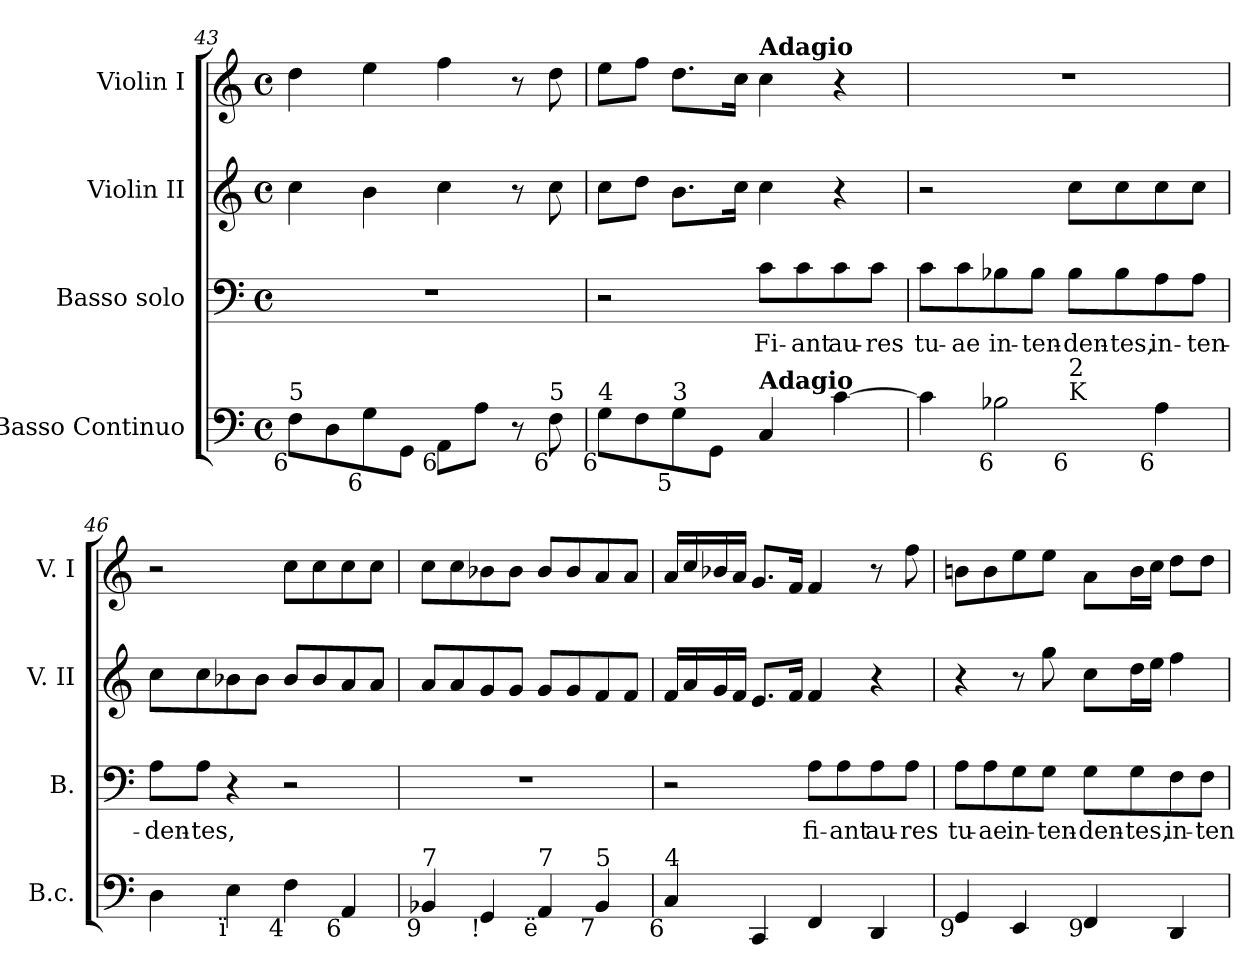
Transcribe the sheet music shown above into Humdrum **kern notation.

**kern	**kern	**text	**kern	**kern
*part4	*part3	*part3	*part2	*part1
*staff4	*staff3	*staff3	*staff2	*staff1
*I"Basso Continuo	*I"Basso solo	*	*I"Violin II	*I"Violin I
*I'B.c.	*I'B.	*	*I'V. II	*I'V. I
*clefF4	*clefF4	*	*clefG2	*clefG2
*k[]	*k[]	*	*k[]	*k[]
*a:	*a:	*	*a:	*a:
*M4/4	*M4/4	*	*M4/4	*M4/4
*met(c)	*met(c)	*	*met(c)	*met(c)
=43	=43	=43	=43	=43
!LO:TX:b:rj:t=6	!	!	!	!
!LO:TX:t=5	!	!	!	!
8Fi\L	1r	.	4cci\	4ddi\
8Di\	.	.	.	.
!LO:TX:b:rj:t=6	!	!	!	!
8Gi\	.	.	4bi\	4eei\
8GGi\J	.	.	.	.
!LO:TX:b:rj:t=6	!	!	!	!
8AAi\L	.	.	4cci\	4ffi\
8Ai\J	.	.	.	.
8r	.	.	8r	8r
!LO:TX:b:rj:t=6	!	!	!	!
!LO:TX:t=5	!	!	!	!
8Fi\	.	.	8cci\	8ddi\
=44	=44	=44	=44	=44
!LO:TX:b:rj:t=6	!	!	!	!
!LO:TX:t=4	!	!	!	!
8Gi\L	2r	.	8cci\L	8eei\L
8Fi\	.	.	8ddi\J	8ffi\J
!LO:TX:b:rj:t=5	!	!	!	!
!LO:TX:t=3	!	!	!	!
8Gi\	.	.	8.bi\L	8.ddi\L
8GGi\J	.	.	.	.
.	.	.	16cci\Jk	16cci\Jk
*MM60	*	*	*	*MM60
!	!	!	!	!LO:TX:a:B:t=Adagio
!LO:TX:a:B:t=Adagio	!	!	!	!
!	!	!LO:LY:b:color=#000000	!	!
4Ci/	8ci\L	Fi-	4cci\	4cci\
!	!	!LO:LY:b:color=#000000	!	!
.	8ci\	-ant	.	.
!	!	!LO:LY:b:color=#000000	!	!
[4ci\	8ci\	au-	4r	4r
!	!	!LO:LY:b:color=#000000	!	!
.	8ci\J	-res	.	.
!!LO:LB:g=z
=45	=45	=45	=45	=45
!LO:TX:b:rj:t=6	!	!	!	!
!LO:TX:t=4	!	!	!	!
!LO:TX:t=2	!	!	!	!
!	!	!LO:LY:b:color=#000000	!	!
*^	*	*	*	*
4ci\]	2ryy	8ci\L	tu-	2r	1r
!	!	!	!LO:LY:b:color=#000000	!	!
.	.	8ci\	-ae	.	.
!LO:TX:b:rj:t=6	!	!	!	!	!
!	!	!	!LO:LY:b:color=#000000	!	!
2B-Xi\	.	8B-Xi\	in-	.	.
!	!	!	!LO:LY:b:color=#000000	!	!
.	.	8B-i\J	-ten-	.	.
!	!LO:TX:b:rj:t=6	!	!	!	!
!	!LO:TX:t=K	!	!	!	!
!	!LO:TX:t=2	!	!	!	!
!	!	!	!LO:LY:b:color=#000000	!	!
.	2ryy	8B-i\L	-den-	8cci\L	.
!	!	!	!LO:LY:b:color=#000000	!	!
.	.	8B-i\	-tes,	8cci\	.
!LO:TX:b:rj:t=6	!	!	!	!	!
!	!	!	!LO:LY:b:color=#000000	!	!
4Ai\	.	8Ai\	in-	8cci\	.
!	!	!	!LO:LY:b:color=#000000	!	!
.	.	8Ai\J	-ten-	8cci\J	.
*v	*v	*	*	*	*
=46	=46	=46	=46	=46
*^	*	*	*	*
!LO:TX:b:rj:t=7	!	!	!	!	!
!	!	!	!LO:LY:b:color=#000000	!	!
*v	*v	*	*	*	*
4Di\	8Ai\L	-den-	8cci\L	2r
!	!	!LO:LY:b:color=#000000	!	!
.	8Ai\J	-tes,	8cci\	.
!LO:TX:b:rj:t=ï	!	!	!	!
4Ei\	4r	.	8b-Xi\	.
.	.	.	8b-i\J	.
!LO:TX:b:rj:t=4	!	!	!	!
4Fi\	2r	.	8b-i/L	8cci\L
.	.	.	8b-i/	8cci\
!LO:TX:b:rj:t=6	!	!	!	!
4AAi/	.	.	8ai/	8cci\
.	.	.	8ai/J	8cci\J
=47	=47	=47	=47	=47
!LO:TX:b:rj:t=9	!	!	!	!
!LO:TX:t=7	!	!	!	!
4BB-Xi/	1r	.	8ai/L	8cci\L
.	.	.	8ai/	8cci\
!LO:TX:b:rj:t=!	!	!	!	!
4GGi/	.	.	8gi/	8b-Xi\
.	.	.	8gi/J	8b-i\J
!LO:TX:b:rj:t=ë	!	!	!	!
!LO:TX:t=7	!	!	!	!
4AAi/	.	.	8gi/L	8b-i/L
.	.	.	8gi/	8b-i/
!LO:TX:b:rj:t=7	!	!	!	!
!LO:TX:t=5	!	!	!	!
4BB-i/	.	.	8fi/	8ai/
.	.	.	8fi/J	8ai/J
=48	=48	=48	=48	=48
!LO:TX:b:rj:t=6	!	!	!	!
!LO:TX:t=4	!	!	!	!
4Ci/	2r	.	16fi/LL	16ai/LL
.	.	.	16ai/	16cci/
.	.	.	16gi/	16b-Xi/
.	.	.	16fi/JJ	16ai/JJ
4CCi/	.	.	8.ei/L	8.gi/L
.	.	.	16fi/Jk	16fi/Jk
!	!	!LO:LY:b:color=#000000	!	!
4FFi/	8Ai\L	fi-	4fi/	4fi/
!	!	!LO:LY:b:color=#000000	!	!
.	8Ai\	-ant	.	.
!	!	!LO:LY:b:color=#000000	!	!
4DDi/	8Ai\	au-	4r	8r
!	!	!LO:LY:b:color=#000000	!	!
.	8Ai\J	-res	.	8ffi\
!!LO:LB:g=z
=49	=49	=49	=49	=49
!LO:TX:b:rj:t=9	!	!	!	!
!	!	!LO:LY:b:color=#000000	!	!
4GGi/	8Ai\L	tu-	4r	8bni\L
!	!	!LO:LY:b:color=#000000	!	!
.	8Ai\	-ae	.	8bi\
!	!	!LO:LY:b:color=#000000	!	!
4EEi/	8Gi\	in-	8r	8eei\
!	!	!LO:LY:b:color=#000000	!	!
.	8Gi\J	-ten-	8ggi\	8eei\J
!LO:TX:b:rj:t=9	!	!	!	!
!	!	!LO:LY:b:color=#000000	!	!
4FFi/	8Gi\L	-den-	8cci\L	8ai\L
!	!	!LO:LY:b:color=#000000	!	!
.	8Gi\	-tes,	16ddi\L	16bi\L
.	.	.	16eei\JJ	16cci\JJ
!	!	!LO:LY:b:color=#000000	!	!
4DDi/	8Fi\	in-	4ffi\	8ddi\L
!	!	!LO:LY:b:color=#000000	!	!
.	8Fi\J	-ten-	.	8ddi\J
=	=	=	=	=
*-	*-	*-	*-	*-
